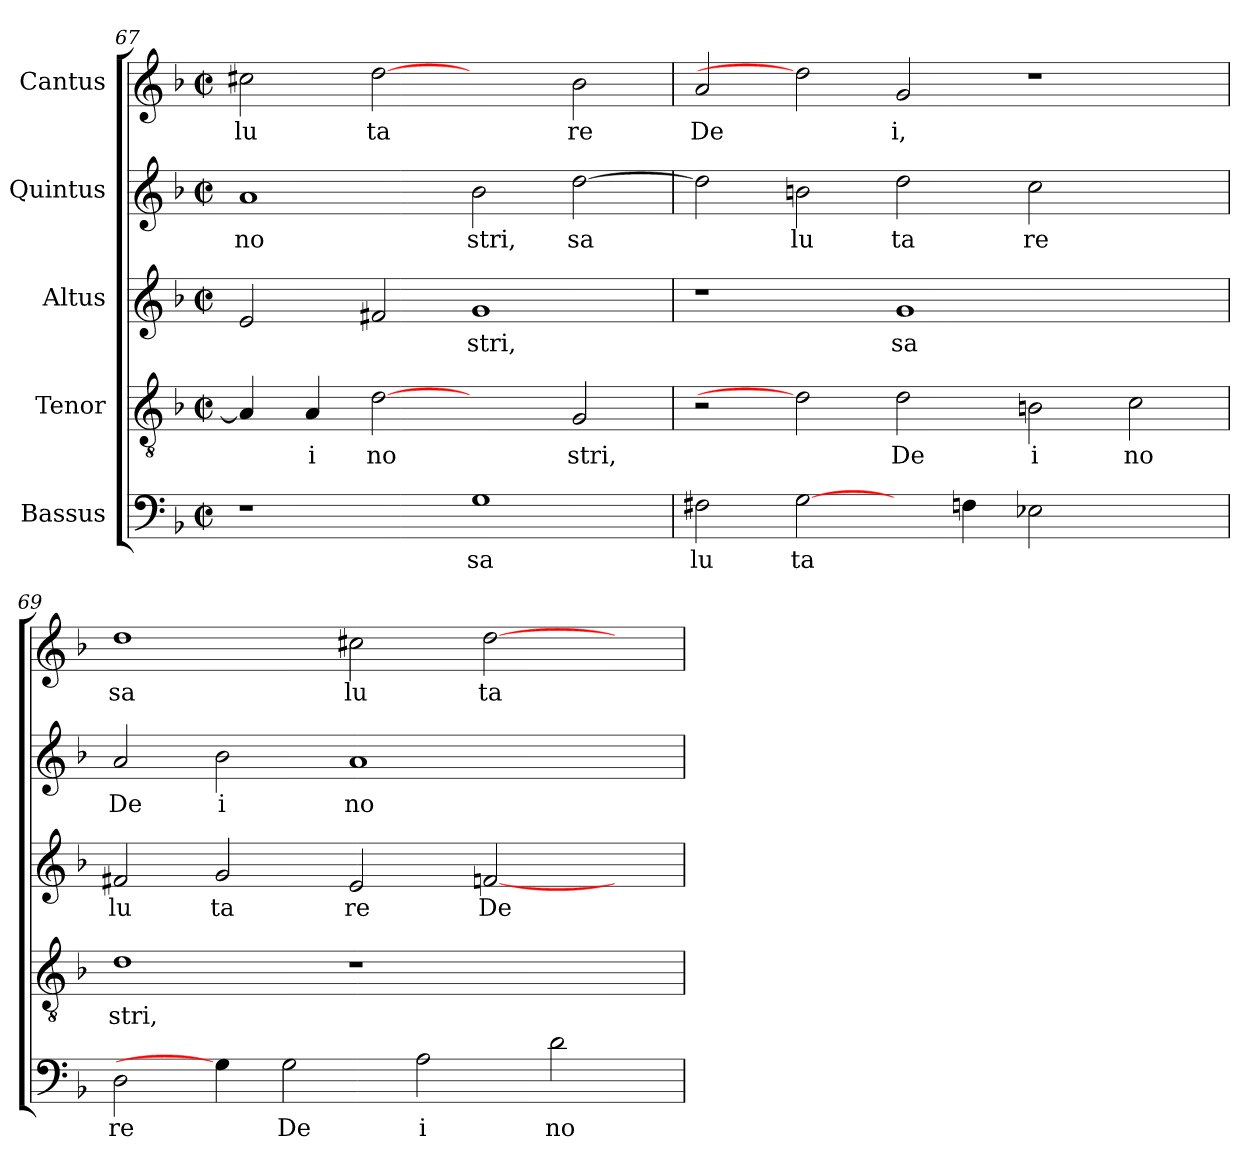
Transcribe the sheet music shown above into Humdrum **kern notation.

**kern	**text	**kern	**text	**kern	**text	**kern	**text	**kern	**text
*part5	*part5	*part4	*part4	*part3	*part3	*part2	*part2	*part1	*part1
*staff5	*staff5	*staff4	*staff4	*staff3	*staff3	*staff2	*staff2	*staff1	*staff1
*I"Bassus	*	*I"Tenor	*	*I"Altus	*	*I"Quintus	*	*I"Cantus	*
*clefF4	*	*clefGv2	*	*clefG2	*	*clefG2	*	*clefG2	*
*k[b-]	*	*k[b-]	*	*k[b-]	*	*k[b-]	*	*k[b-]	*
*F:	*	*F:	*	*F:	*	*F:	*	*F:	*
*M2/2	*	*M2/2	*	*M2/2	*	*M2/2	*	*M2/2	*
*met(c|)	*	*met(c|)	*	*met(c|)	*	*met(c|)	*	*met(c|)	*
=67	=67	=67	=67	=67	=67	=67	=67	=67	=67
!	!	!	!	!	!	!	!LO:LY:b:cj	!	!LO:LY:b:cj
1r	.	4A/]	.	2e/	.	1a	no	2cc#X\	lu
!	!	!	!LO:LY:b:cj	!	!	!	!	!	!
.	.	4A/	i	.	.	.	.	.	.
!	!	!	!LO:LY:b:cj	!	!	!	!	!	!LO:LY:b:cj
.	.	[2d	no	2f#X/	.	.	.	[2dd	ta
!	!LO:LY:b:cj	!	!	!	!LO:LY:b:cj	!	!LO:LY:b:cj	!	!
1G	sa	2ryy	.	1g	stri,	2b-\	stri,	2ryy	.
!	!	!	!LO:LY:b:cj	!	!	!	!LO:LY:b:cj	!	!LO:LY:b:cj
.	.	2G/	stri,	.	.	[>2dd\	sa	2b-\	re
=68	=68	=68	=68	=68	=68	=68	=68	=68	=68
!	!LO:LY:b:cj	!	!	!	!	!	!	!	!LO:LY:b:cj
2F#X\	lu	2r	.	1r	.	2dd\]	.	2a/	De
!	!LO:LY:b:cj	!	!	!	!	!	!LO:LY:b:cj	!	!
[2G\	ta	2d]	.	.	.	2bn\	lu	2dd]	.
!	!	!	!LO:LY:b:cj	!	!LO:LY:b:cj	!	!LO:LY:b:cj	!	!LO:LY:b:cj
4ryy	.	2d\	De	1g	sa	2dd\	ta	2g/	i,
4Fn\	.	.	.	.	.	.	.	.	.
!	!	!	!LO:LY:b:cj	!	!	!	!LO:LY:b:cj	!	!
2E-X\	.	2Bn\	i	.	.	2cc\	re	1r	.
!	!	!	!LO:LY:b:cj	!	!	!	!	!	!
2ryy	.	2c\	no	2ryy	.	2ryy	.	.	.
=69	=69	=69	=69	=69	=69	=69	=69	=69	=69
!	!LO:LY:b:cj	!	!LO:LY:b:cj	!	!LO:LY:b:cj	!	!LO:LY:b:cj	!	!LO:LY:b:cj
2D\	re	1d	stri,	2f#X/	lu	2a/	De	1dd	sa
!	!	!	!	!	!LO:LY:b:cj	!	!LO:LY:b:cj	!	!
4G\]	.	.	.	2g/	ta	2b-\	i	.	.
!	!LO:LY:b:cj	!	!	!	!	!	!	!	!
2G\	De	.	.	.	.	.	.	.	.
!	!	!	!	!	!LO:LY:b:cj	!	!LO:LY:b:cj	!	!LO:LY:b:cj
.	.	1r	.	2e/	re	1a	no	2cc#X\	lu
!	!LO:LY:b:cj	!	!	!	!	!	!	!	!
2A\	i	.	.	.	.	.	.	.	.
!	!	!	!	!	!LO:LY:b	!	!	!	!LO:LY:b:cj
.	.	.	.	[>2fn/	De	.	.	[>2dd\	ta
!	!LO:LY:b:cj	!	!	!	!	!	!	!	!
2d\	no	.	.	.	.	.	.	.	.
.	.	4ryy	.	4ryy	.	4ryy	.	4ryy	.
=	=	=	=	=	=	=	=	=	=
*-	*-	*-	*-	*-	*-	*-	*-	*-	*-
